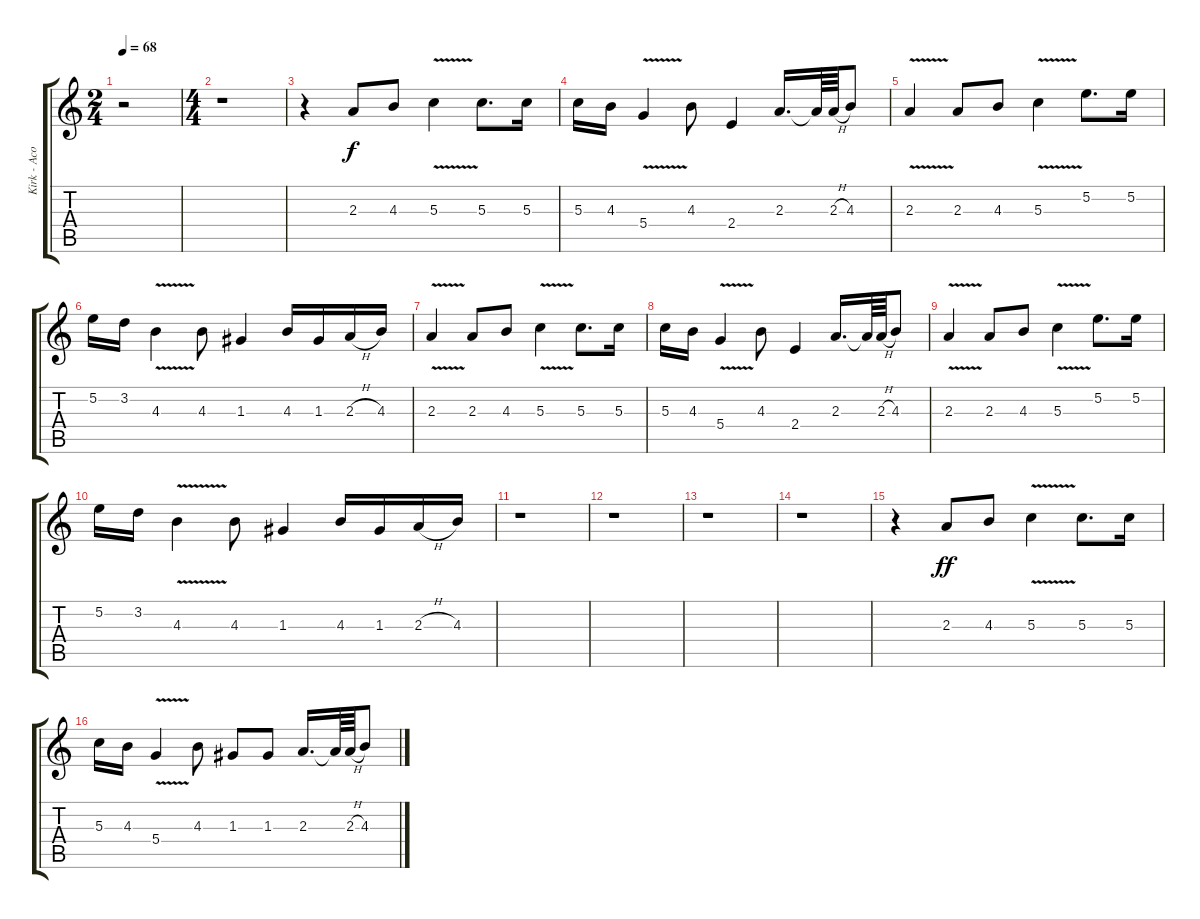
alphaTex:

\track ("Kirk - Acoustic(solo 1)" "Kirk - Aco") {instrument acousticguitarsteel}
\staff {score tabs}
\tuning (E4 B3 G3 D3 A2 E2) {hide}
\ts (2 4)
\tempo 68
\clef g2
\ks c
r.2{dy f} |
\ts (4 4)
r.1 |
r.4 2.3.8 4.3.8 5.3{v}.4 5.3.8{d} 5.3.16 |
5.3.16 4.3.16 5.4{v}.4 4.3.8 2.4.4 2.3.16{d} 2.3{t}.64 2.3{h}.64 4.3.8 |
2.3{v}.4 2.3.8 4.3.8 5.3{v}.4 5.2.8{d} 5.2.16 |
5.2.16 3.2.16 4.3{v}.4 4.3.8 1.3.4 4.3.16 1.3.16 2.3{h}.16 4.3.16 |
2.3{v}.4 2.3.8 4.3.8 5.3{v}.4 5.3.8{d} 5.3.16 |
5.3.16 4.3.16 5.4{v}.4 4.3.8 2.4.4 2.3.16{d} 2.3{t}.64 2.3{h}.64 4.3.8 |
2.3{v}.4 2.3.8 4.3.8 5.3{v}.4 5.2.8{d} 5.2.16 |
5.2.16 3.2.16 4.3{v}.4 4.3.8 1.3.4 4.3.16 1.3.16 2.3{h}.16 4.3.16 |
r.1 |
r.1 |
r.1 |
r.1 |
r.4{volume 16} 2.3.8{dy ff} 4.3.8 5.3{v}.4 5.3.8{d} 5.3.16 |
5.3.16 4.3.16 5.4{v}.4 4.3.8 1.3.8 1.3.8 2.3.16{d} 2.3{t}.64 2.3{h}.64 4.3.8
